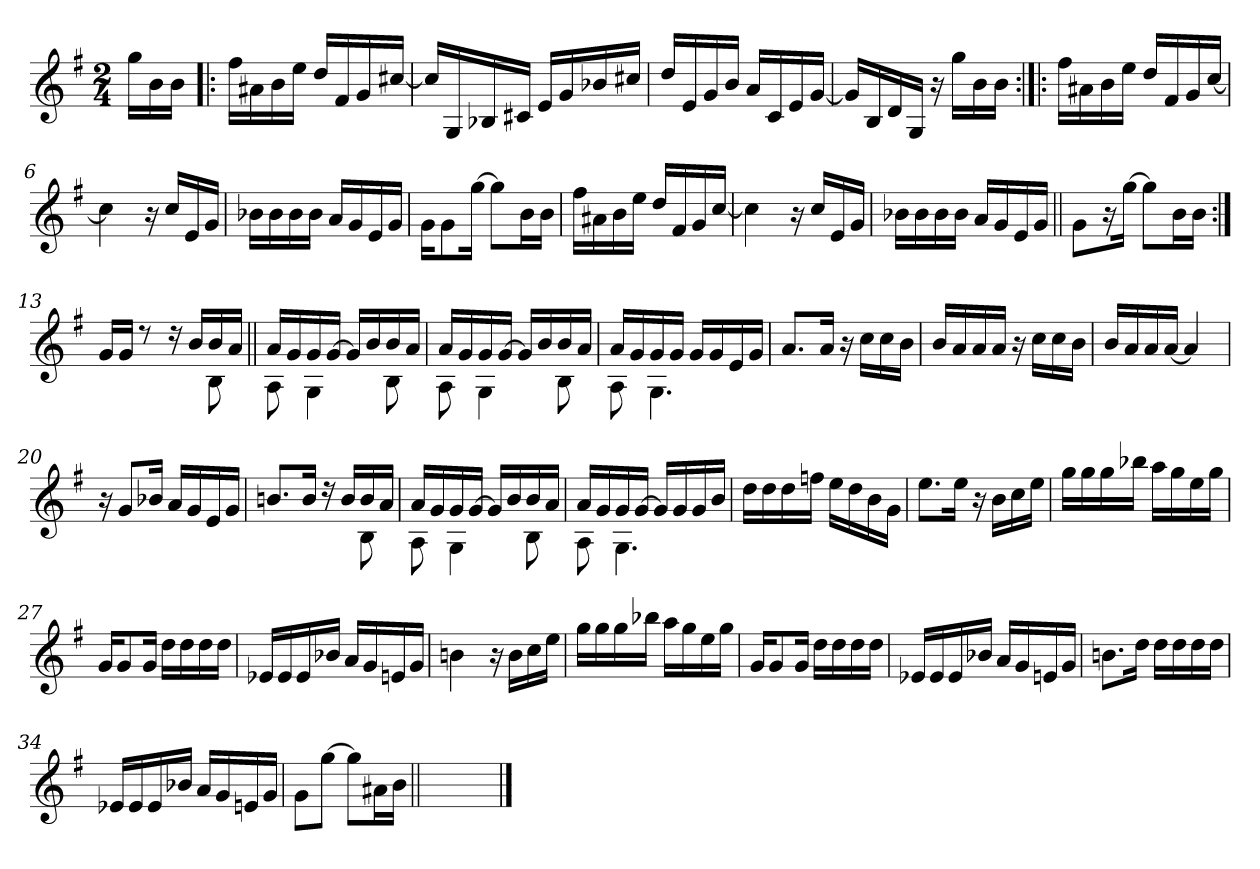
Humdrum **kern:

**kern
*part1
*staff1
*clefG2
*k[f#]
*G:
*M2/4
=
16gg\LL
16b\
16b\JJ
=1!|:
16ff#\LL
16a#X\
16b\
16ee\JJ
16dd/LL
16f#/
16g/
[16cc#X/JJ
=2
16cc#/LL]
16G/
16B-X/
16c#X/JJ
16e/LL
16g/
16b-X/
16cc#X/JJ
=3
16dd/LL
16e/
16g/
16b/JJ
16a/LL
16c/
16e/
[16g/JJ
!!LO:LB:g=z
=4
16g/LL]
16B/
16d/
16G/JJ
16r
16gg\LL
16b\
16b\JJ
=5:|!|:
16ff#\LL
16a#X\
16b\
16ee\JJ
16dd/LL
16f#/
16g/
[16cc/JJ
=6
4cc\]
16r
16cc/LL
16e/
16g/JJ
=7
16b-X\LL
16b-\
16b-\
16b-\JJ
16a/LL
16g/
16e/
16g/JJ
!!LO:LB:g=z
=8
16g\KL
8g\
[16gg\Jk
8gg\L]
16b\L
16b\JJ
=9
16ff#\LL
16a#X\
16b\
16ee\JJ
16dd/LL
16f#/
16g/
[16cc/JJ
=10
4cc\]
16r
16cc/LL
16e/
16g/JJ
=11
16b-X\LL
16b-\
16b-\
16b-\JJ
16a/LL
16g/
16e/
16g/JJ
!!LO:LB:g=z
=12||
8g\L
16r
[16gg\Jk
8gg\L]
16b\L
16b\JJ
=13:|!
*^
16g/LL	4.ryy
16g/JJ	.
8rdd	.
16rdd	.
16b/LL	.
16b/	8B\
16a/JJ	.
=14||	=14||
16a/LL	8A\
16g/	.
16g/	4G\
[>16g/JJ	.
16g/LL]	.
16b/	.
16b/	8B\
16a/JJ	.
=15	=15
16a/LL	8A\
16g/	.
16g/	4G\
[>16g/JJ	.
16g/LL]	.
16b/	.
16b/	8B\
16a/JJ	.
!!LO:LB:g=z	!!
=16	=16
16a/LL	8A\
16g/	.
16g/	4.G\
16g/JJ	.
16g/LL	.
16g/	.
16e/	.
16g/JJ	.
*v	*v
=17
8.a/L
16a/Jk
16r
16cc\LL
16cc\
16b\JJ
=18
16b/LL
16a/
16a/
16a/JJ
16r
16cc\LL
16cc\
16b\JJ
=19
16b/LL
16a/
16a/
[16a/JJ
4a/]
!!LO:LB:g=z
=20
16r
8g/L
16b-X/Jk
16a/LL
16g/
16e/
16g/JJ
=21
*^
8.bn/L	4.ryy
16b/Jk	.
16rdd	.
16b/LL	.
16b/	8B\
16a/JJ	.
=22	=22
16a/LL	8A\
16g/	.
16g/	4G\
[>16g/JJ	.
16g/LL]	.
16b/	.
16b/	8B\
16a/JJ	.
=23	=23
16a/LL	8A\
16g/	.
16g/	4.G\
[>16g/JJ	.
16g/LL]	.
16g/	.
16g/	.
16b/JJ	.
*v	*v
!!LO:LB:g=z
=24
16dd\LL
16dd\
16dd\
16ffn\JJ
16ee\LL
16dd\
16b\
16g\JJ
=25
8.ee\L
16ee\Jk
16r
16b\LL
16cc\
16ee\JJ
=26
16gg\LL
16gg\
16gg\
16bb-X\JJ
16aa\LL
16gg\
16ee\
16gg\JJ
=27
16g/KL
8g/
16g/Jk
16dd\LL
16dd\
16dd\
16dd\JJ
!!LO:LB:g=z
=28
16e-X/LL
16e-/
16e-/
16b-X/JJ
16a/LL
16g/
16en/
16g/JJ
=29
4bn\
16r
16b\LL
16cc\
16ee\JJ
=30
16gg\LL
16gg\
16gg\
16bb-X\JJ
16aa\LL
16gg\
16ee\
16gg\JJ
=31
16g/KL
8g/
16g/Jk
16dd\LL
16dd\
16dd\
16dd\JJ
!!LO:LB:g=z
=32
16e-X/LL
16e-/
16e-/
16b-X/JJ
16a/LL
16g/
16en/
16g/JJ
=33
8.bn\L
16dd\Jk
16dd\LL
16dd\
16dd\
16dd\JJ
=34
16e-X/LL
16e-/
16e-/
16b-X/JJ
16a/LL
16g/
16en/
16g/JJ
=35
8g\L
[8gg\J
8gg\L]
16a#X\L
16b\JJ
=36||
*stria0
2ryy
==
*-
